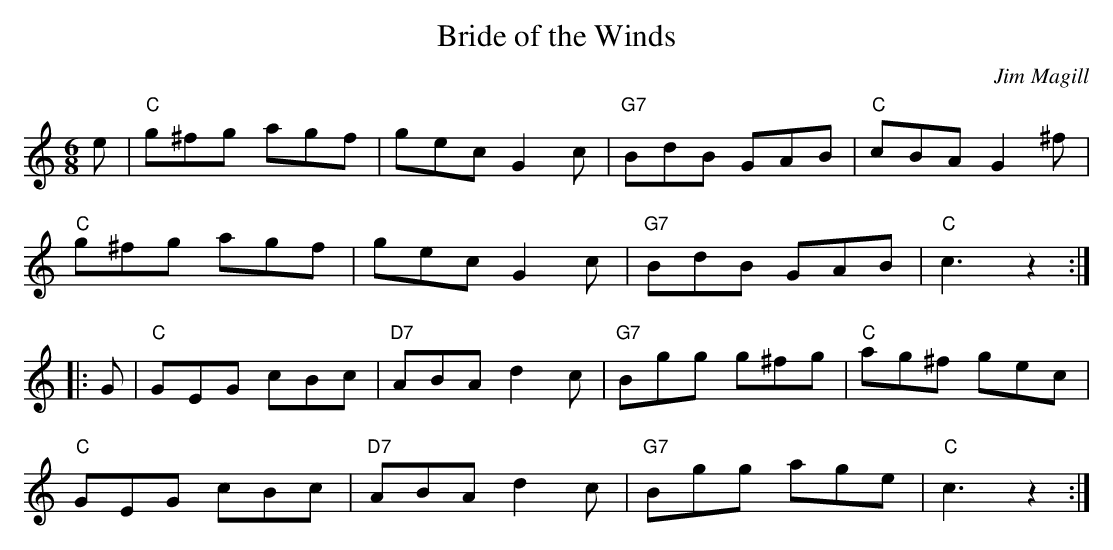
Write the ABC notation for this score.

X:1
T:Bride of the Winds
C:Jim Magill
M:6/8
L:1/8
K:C
e|"C"g^fg agf|gec G2c|"G7"BdB GAB|"C"cBA G2^f|!
"C"g^fg agf|gec G2c|"G7"BdB GAB|"C"c3 z2:|!
|:G|"C"GEG cBc|"D7"ABA d2c|"G7"Bgg g^fg|"C"ag^f gec|!
"C"GEG cBc|"D7"ABA d2c|"G7"Bgg age|"C"c3 z2:|!
]
